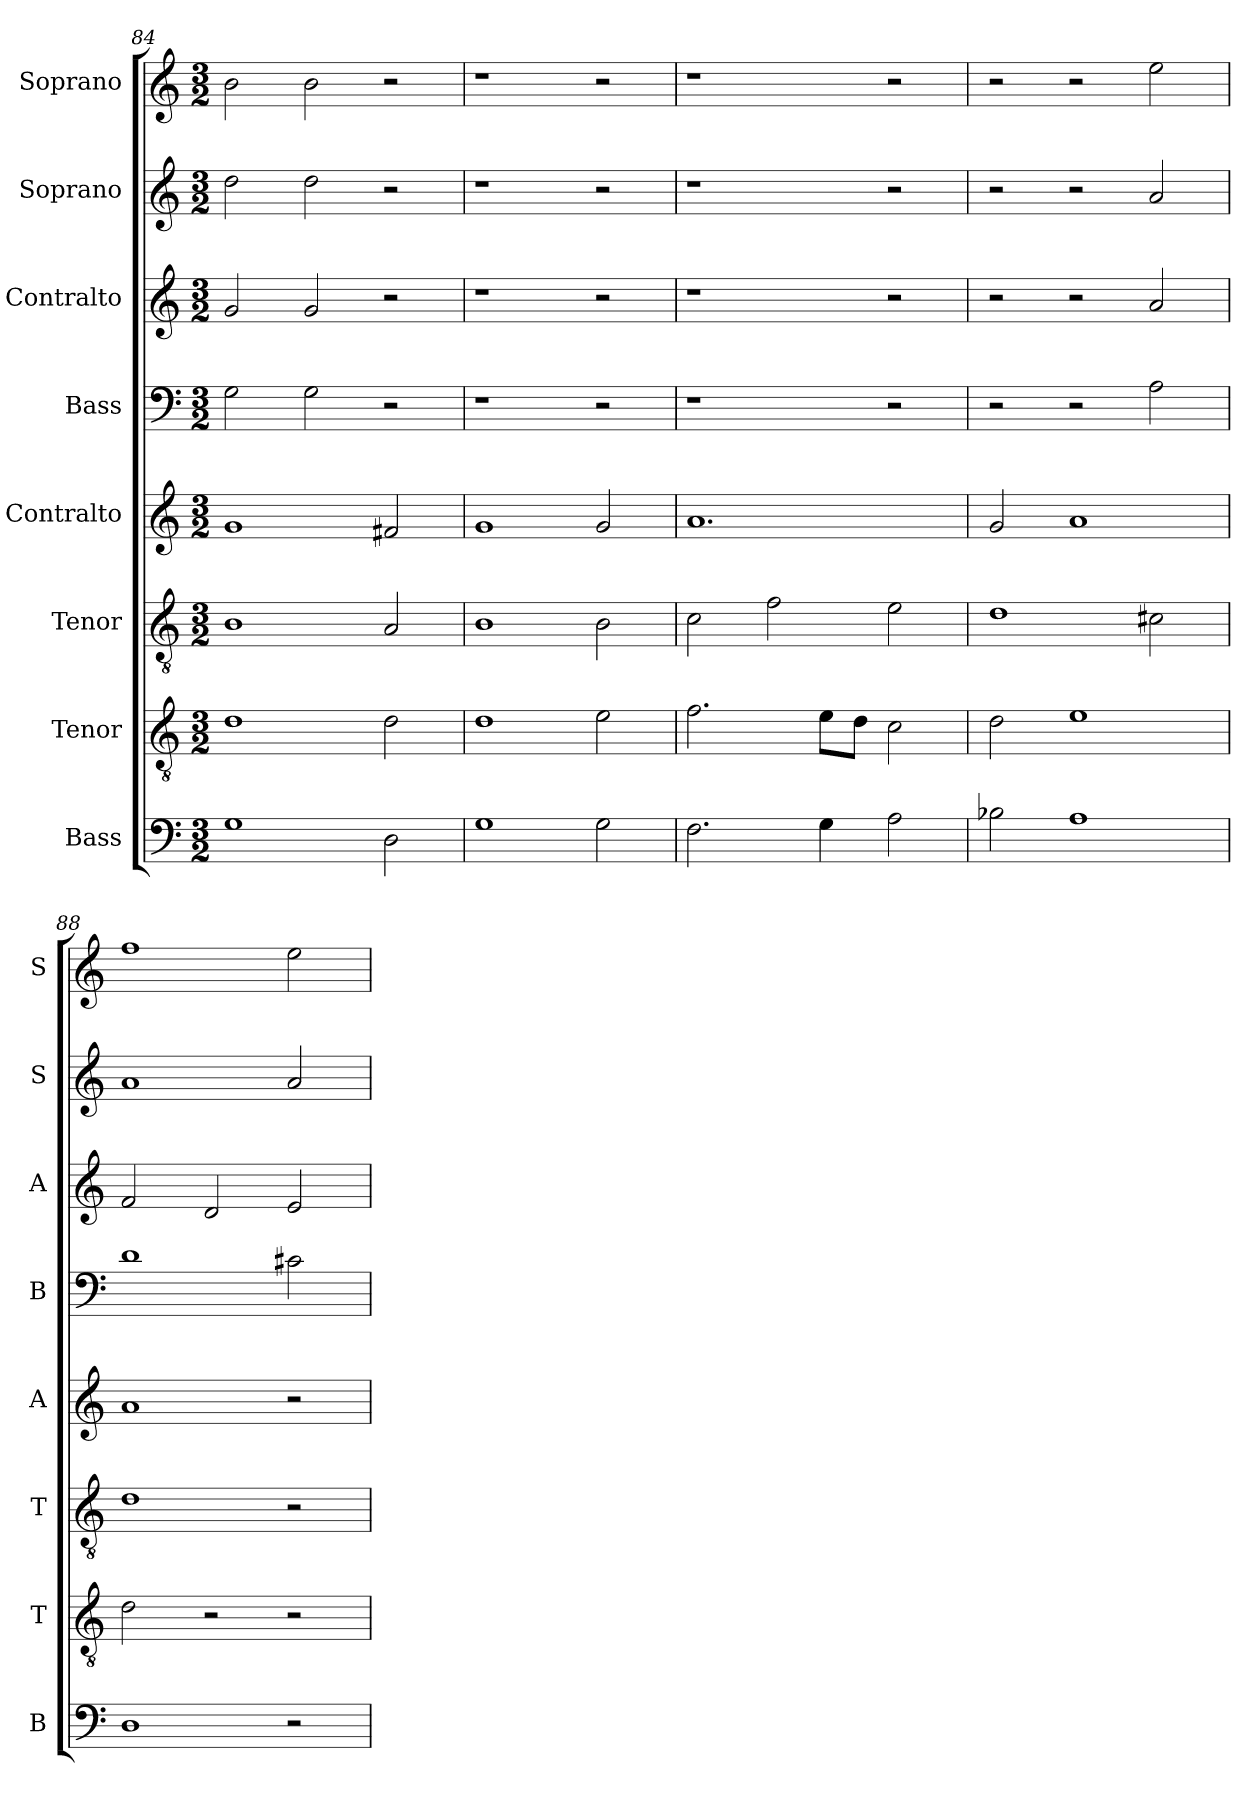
**kern	**kern	**kern	**kern	**kern	**kern	**kern	**kern
*part8	*part7	*part6	*part5	*part4	*part3	*part2	*part1
*staff8	*staff7	*staff6	*staff5	*staff4	*staff3	*staff2	*staff1
*I"Bass	*I"Tenor	*I"Tenor	*I"Contralto	*I"Bass	*I"Contralto	*I"Soprano	*I"Soprano
*I'B	*I'T	*I'T	*I'A	*I'B	*I'A	*I'S	*I'S
*clefF4	*clefGv2	*clefGv2	*clefG2	*clefF4	*clefG2	*clefG2	*clefG2
*k[]	*k[]	*k[]	*k[]	*k[]	*k[]	*k[]	*k[]
*G:mix	*G:mix	*G:mix	*G:mix	*G:mix	*G:mix	*G:mix	*G:mix
*M3/2	*M3/2	*M3/2	*M3/2	*M3/2	*M3/2	*M3/2	*M3/2
=84	=84	=84	=84	=84	=84	=84	=84
1G	1d	1B	1g	2G	2g	2dd	2b
.	.	.	.	2G	2g	2dd	2b
2D	2d	2A	2f#X	2r	2r	2r	2r
=85	=85	=85	=85	=85	=85	=85	=85
1G	1d	1B	1g	1r	1r	1r	1r
2G	2e	2B	2g	2r	2r	2r	2r
=86	=86	=86	=86	=86	=86	=86	=86
2.F	2.f	2c	1.a	1r	1r	1r	1r
.	.	2f	.	.	.	.	.
4G	8e\L	.	.	.	.	.	.
.	8d\J	.	.	.	.	.	.
2A	2c	2e	.	2r	2r	2r	2r
=87	=87	=87	=87	=87	=87	=87	=87
2B-X	2d	1d	2g	2r	2r	2r	2r
1A	1e	.	1a	2r	2r	2r	2r
.	.	2c#X	.	2A	2a	2a	2ee
=88	=88	=88	=88	=88	=88	=88	=88
1D	2d	1d	1a	1d	2f	1a	1ff
.	2r	.	.	.	2d	.	.
2r	2r	2r	2r	2c#X	2e	2a	2ee
=	=	=	=	=	=	=	=
*-	*-	*-	*-	*-	*-	*-	*-
